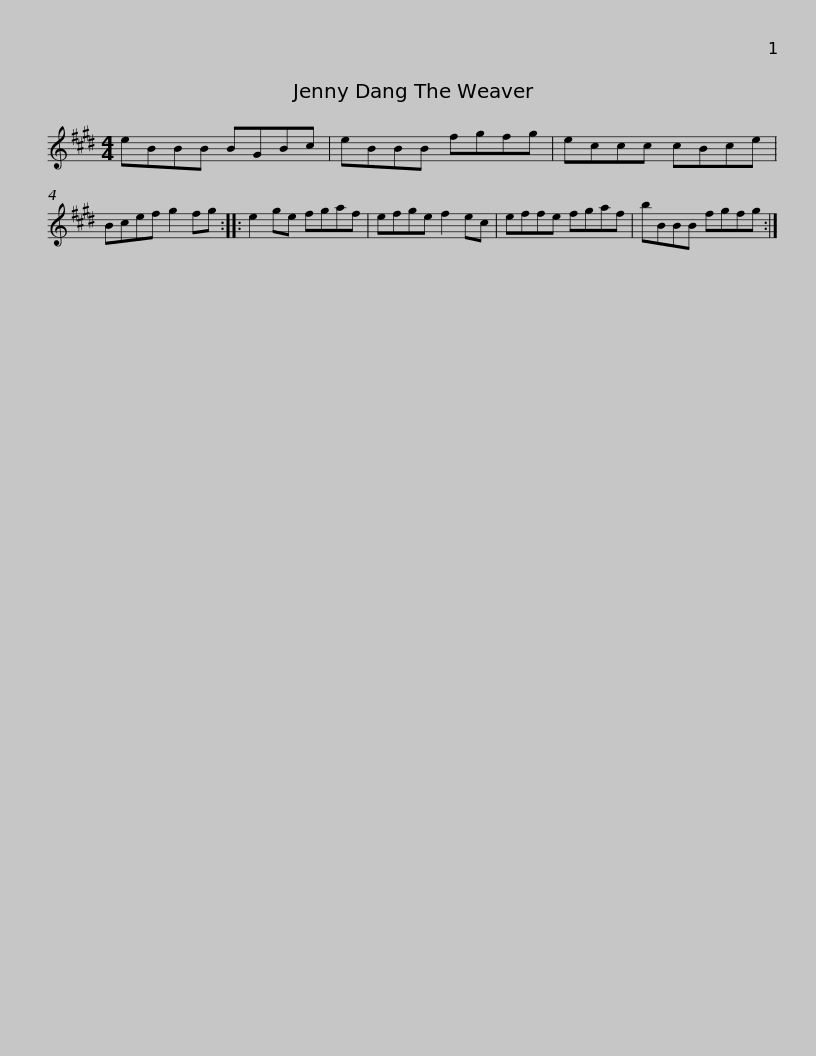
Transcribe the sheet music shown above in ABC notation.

X:1
L:1/8
M:4/4
I:linebreak $
K:E
V:1 treble
V:1
 eBBB BGBc | eBBB fgfg | eccc cBce | Bcef g2 fg :: e2 ge fgaf |$ %5
 efge f2 ec | effe fgaf | bBBB fgfg :| %8
